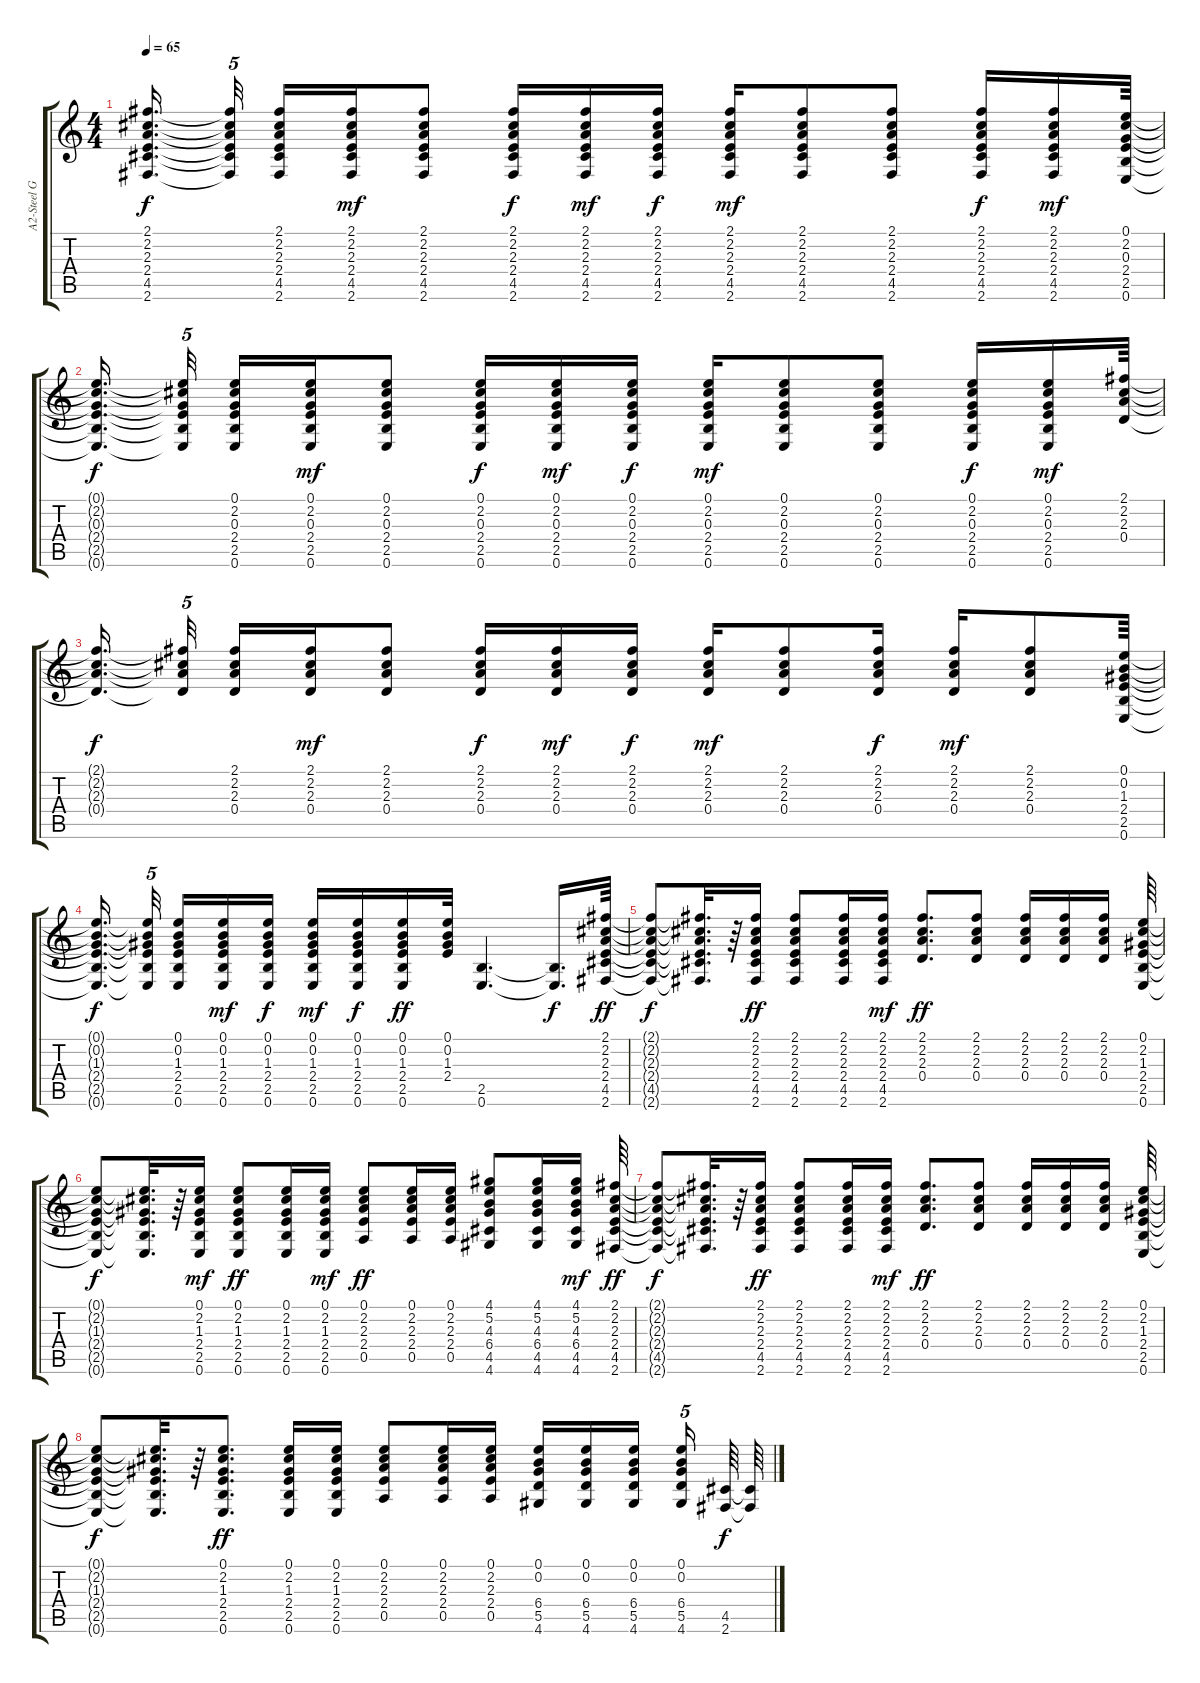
\track ("A2-Steel Gt.2  " "A2-Steel G") {instrument acousticguitarsteel}
\staff {score tabs}
\tuning (E4 B3 G3 D3 A2 E2) {hide}
\ts (4 4)
\tempo 65
\clef g2
\ks c
(2.1{t} 2.2{t} 2.3{t} 2.4{t} 4.5{t} 2.6{t}).16{d dy f} (2.1{t} 2.2{t} 2.3{t} 2.4{t} 4.5{t} 2.6{t}).32{tu (5 4)} (2.1 2.2 2.3 2.4 4.5 2.6).16 (2.1 2.2 2.3 2.4 4.5 2.6).16{dy mf} (2.1 2.2 2.3 2.4 4.5 2.6).8 (2.1 2.2 2.3 2.4 4.5 2.6).16{dy f} (2.1 2.2 2.3 2.4 4.5 2.6).16{dy mf} (2.1 2.2 2.3 2.4 4.5 2.6).16{dy f} (2.1 2.2 2.3 2.4 4.5 2.6).16{dy mf} (2.1 2.2 2.3 2.4 4.5 2.6).8 (2.1 2.2 2.3 2.4 4.5 2.6).8 (2.1 2.2 2.3 2.4 4.5 2.6).16{dy f} (2.1 2.2 2.3 2.4 4.5 2.6).16{dy mf} (0.1 2.2 0.3 2.4 2.5 0.6).64 |
(0.1{t} 2.2{t} 0.3{t} 2.4{t} 2.5{t} 0.6{t}).16{d dy f} (0.1{t} 2.2{t} 0.3{t} 2.4{t} 2.5{t} 0.6{t}).32{tu (5 4)} (0.1 2.2 0.3 2.4 2.5 0.6).16 (0.1 2.2 0.3 2.4 2.5 0.6).16{dy mf} (0.1 2.2 0.3 2.4 2.5 0.6).8 (0.1 2.2 0.3 2.4 2.5 0.6).16{dy f} (0.1 2.2 0.3 2.4 2.5 0.6).16{dy mf} (0.1 2.2 0.3 2.4 2.5 0.6).16{dy f} (0.1 2.2 0.3 2.4 2.5 0.6).16{dy mf} (0.1 2.2 0.3 2.4 2.5 0.6).8 (0.1 2.2 0.3 2.4 2.5 0.6).8 (0.1 2.2 0.3 2.4 2.5 0.6).16{dy f} (0.1 2.2 0.3 2.4 2.5 0.6).16{dy mf} (2.1 2.2 2.3 0.4).64 |
(2.1{t} 2.2{t} 2.3{t} 0.4{t}).16{d dy f} (2.1{t} 2.2{t} 2.3{t} 0.4{t}).32{tu (5 4)} (2.1 2.2 2.3 0.4).16 (2.1 2.2 2.3 0.4).16{dy mf} (2.1 2.2 2.3 0.4).8 (2.1 2.2 2.3 0.4).16{dy f} (2.1 2.2 2.3 0.4).16{dy mf} (2.1 2.2 2.3 0.4).16{dy f} (2.1 2.2 2.3 0.4).16{dy mf} (2.1 2.2 2.3 0.4).8 (2.1 2.2 2.3 0.4).16{dy f} (2.1 2.2 2.3 0.4).16{dy mf} (2.1 2.2 2.3 0.4).8 (0.1 0.2 1.3 2.4 2.5 0.6).64 |
(0.1{t} 0.2{t} 1.3{t} 2.4{t} 2.5{t} 0.6{t}).16{d dy f} (0.1{t} 0.2{t} 1.3{t} 2.4{t} 2.5{t} 0.6{t}).32{tu (5 4)} (0.1 0.2 1.3 2.4 2.5 0.6).16 (0.1 0.2 1.3 2.4 2.5 0.6).16{dy mf} (0.1 0.2 1.3 2.4 2.5 0.6).16{dy f} (0.1 0.2 1.3 2.4 2.5 0.6).16{dy mf} (0.1 0.2 1.3 2.4 2.5 0.6).16{dy f} (0.1 0.2 1.3 2.4 2.5 0.6).16{dy ff} (0.1 0.2 1.3 2.4).32 (2.5 0.6).4{d} (2.5{t} 0.6{t}).16{d dy f} (2.1 2.2 2.3 2.4 4.5 2.6).64{dy ff} |
(2.1{t} 2.2{t} 2.3{t} 2.4{t} 4.5{t} 2.6{t}).8{dy f} (2.1{t} 2.2{t} 2.3{t} 2.4{t} 4.5{t} 2.6{t}).32{d} r.64 (2.1 2.2 2.3 2.4 4.5 2.6).16{dy ff} (2.1 2.2 2.3 2.4 4.5 2.6).8 (2.1 2.2 2.3 2.4 4.5 2.6).16 (2.1 2.2 2.3 2.4 4.5 2.6).16{dy mf} (2.1 2.2 2.3 0.4).8{d dy ff} (2.1 2.2 2.3 0.4).8 (2.1 2.2 2.3 0.4).16 (2.1 2.2 2.3 0.4).16 (2.1 2.2 2.3 0.4).16 (0.1 2.2 1.3 2.4 2.5 0.6).64 |
(0.1{t} 2.2{t} 1.3{t} 2.4{t} 2.5{t} 0.6{t}).8{dy f} (0.1{t} 2.2{t} 1.3{t} 2.4{t} 2.5{t} 0.6{t}).32{d} r.64 (0.1 2.2 1.3 2.4 2.5 0.6).16{dy mf} (0.1 2.2 1.3 2.4 2.5 0.6).8{dy ff} (0.1 2.2 1.3 2.4 2.5 0.6).16 (0.1 2.2 1.3 2.4 2.5 0.6).16{dy mf} (0.1 2.2 2.3 2.4 0.5).8{dy ff} (0.1 2.2 2.3 2.4 0.5).16 (0.1 2.2 2.3 2.4 0.5).16 (4.1 5.2 4.3 6.4 4.5 4.6).8 (4.1 5.2 4.3 6.4 4.5 4.6).16 (4.1 5.2 4.3 6.4 4.5 4.6).16{dy mf} (2.1 2.2 2.3 2.4 4.5 2.6).64{dy ff} |
(2.1{t} 2.2{t} 2.3{t} 2.4{t} 4.5{t} 2.6{t}).8{dy f} (2.1{t} 2.2{t} 2.3{t} 2.4{t} 4.5{t} 2.6{t}).32{d} r.64 (2.1 2.2 2.3 2.4 4.5 2.6).16{dy ff} (2.1 2.2 2.3 2.4 4.5 2.6).8 (2.1 2.2 2.3 2.4 4.5 2.6).16 (2.1 2.2 2.3 2.4 4.5 2.6).16{dy mf} (2.1 2.2 2.3 0.4).8{d dy ff} (2.1 2.2 2.3 0.4).8 (2.1 2.2 2.3 0.4).16 (2.1 2.2 2.3 0.4).16 (2.1 2.2 2.3 0.4).16 (0.1 2.2 1.3 2.4 2.5 0.6).64 |
(0.1{t} 2.2{t} 1.3{t} 2.4{t} 2.5{t} 0.6{t}).8{dy f} (0.1{t} 2.2{t} 1.3{t} 2.4{t} 2.5{t} 0.6{t}).32{d} r.64 (0.1 2.2 1.3 2.4 2.5 0.6).8{d dy ff} (0.1 2.2 1.3 2.4 2.5 0.6).16 (0.1 2.2 1.3 2.4 2.5 0.6).16 (0.1 2.2 2.3 2.4 0.5).8 (0.1 2.2 2.3 2.4 0.5).16 (0.1 2.2 2.3 2.4 0.5).16 (0.1 0.2 6.4 5.5 4.6).16 (0.1 0.2 6.4 5.5 4.6).16 (0.1 0.2 6.4 5.5 4.6).16 (0.1 0.2 6.4 5.5 4.6).16{tu (5 4)} (4.5 2.6).64{dy f} (4.5{t} 2.6{t}).64
